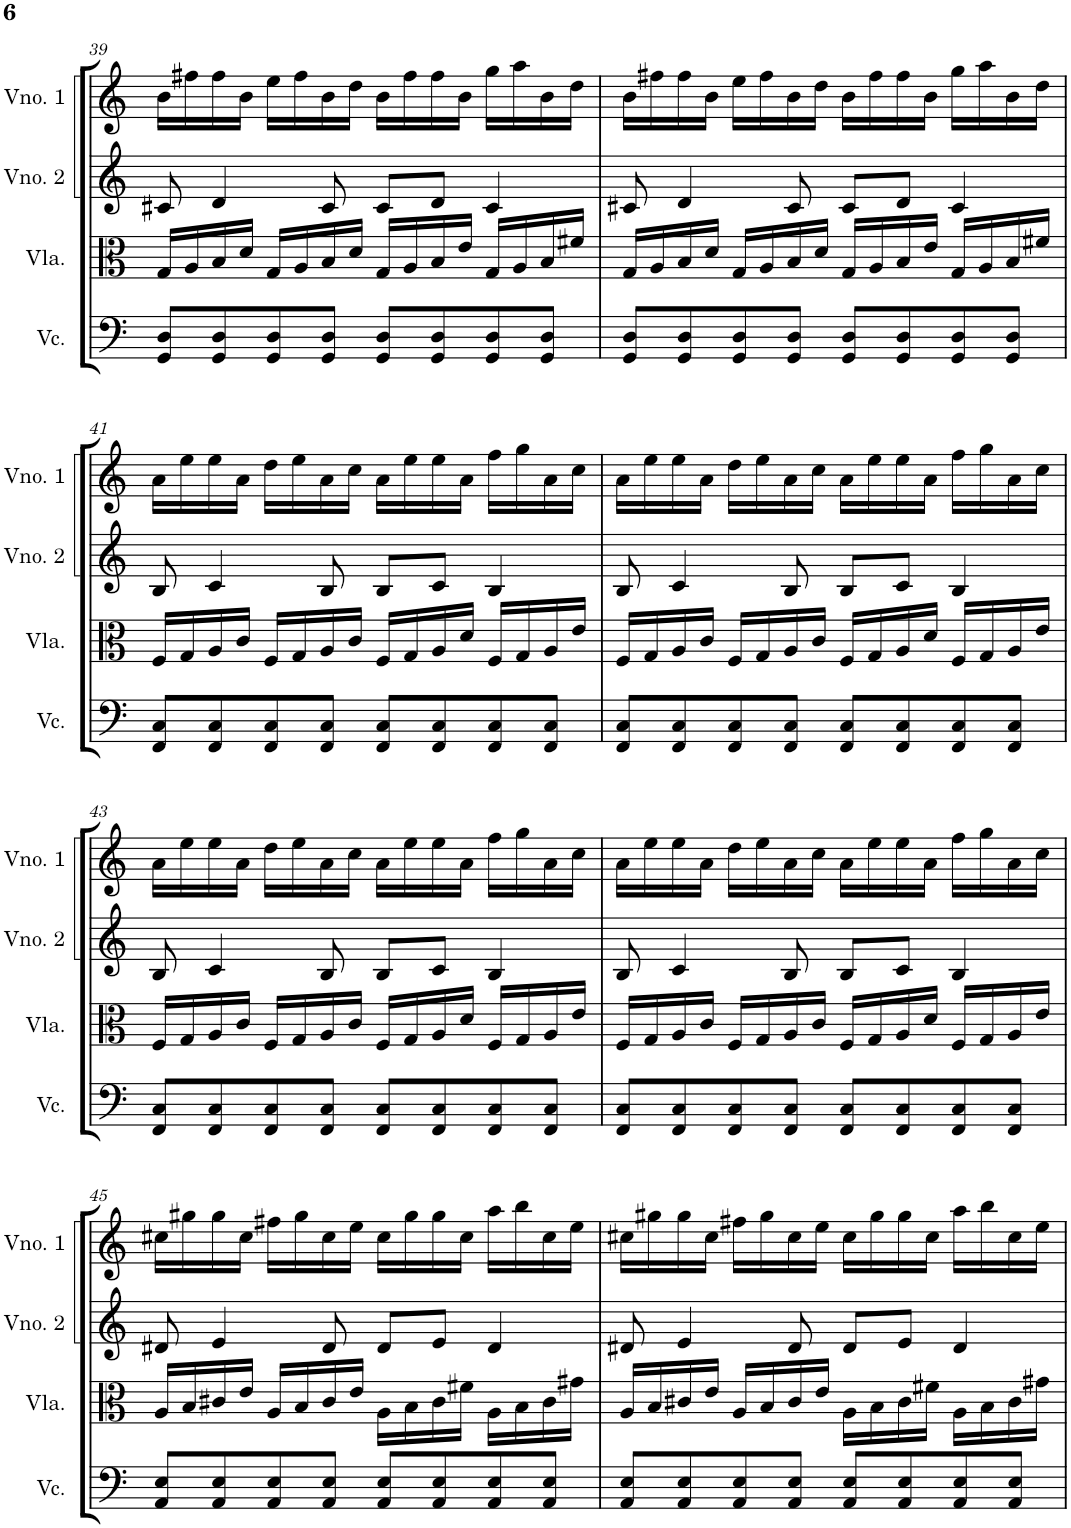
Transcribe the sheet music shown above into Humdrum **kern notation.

**kern	**kern	**kern	**kern
*part4	*part3	*part2	*part1
*staff4	*staff3	*staff2	*staff1
*I"Violoncelo	*I"Viola	*I"Violino 2	*I"Violino 1
*I'Vc.	*I'Vla.	*I'Vno. 2	*I'Vno. 1
!!LO:PB:g=z
*clefF4	*clefC3	*clefG2	*clefG2
*k[]	*k[]	*k[]	*k[]
*M4/4	*M4/4	*M4/4	*M4/4
=39	=39	=39	=39
8GG/ 8D/L	16G/LL	8c#X/	16b\LL
.	16A/	.	16ff#X\
8GG/ 8D/	16B/	4d/	16ff#\
.	16d/JJ	.	16b\JJ
8GG/ 8D/	16G/LL	.	16ee\LL
.	16A/	.	16ff#\
8GG/ 8D/J	16B/	8c#/	16b\
.	16d/JJ	.	16dd\JJ
8GG/ 8D/L	16G/LL	8c#/L	16b\LL
.	16A/	.	16ff#\
8GG/ 8D/	16B/	8d/J	16ff#\
.	16e/JJ	.	16b\JJ
8GG/ 8D/	16G/LL	4c#/	16gg\LL
.	16A/	.	16aa\
8GG/ 8D/J	16B/	.	16b\
.	16f#X/JJ	.	16dd\JJ
=40	=40	=40	=40
8GG/ 8D/L	16G/LL	8c#X/	16b\LL
.	16A/	.	16ff#X\
8GG/ 8D/	16B/	4d/	16ff#\
.	16d/JJ	.	16b\JJ
8GG/ 8D/	16G/LL	.	16ee\LL
.	16A/	.	16ff#\
8GG/ 8D/J	16B/	8c#/	16b\
.	16d/JJ	.	16dd\JJ
8GG/ 8D/L	16G/LL	8c#/L	16b\LL
.	16A/	.	16ff#\
8GG/ 8D/	16B/	8d/J	16ff#\
.	16e/JJ	.	16b\JJ
8GG/ 8D/	16G/LL	4c#/	16gg\LL
.	16A/	.	16aa\
8GG/ 8D/J	16B/	.	16b\
.	16f#X/JJ	.	16dd\JJ
!!LO:LB:g=z
=41	=41	=41	=41
8FF/ 8C/L	16F/LL	8B/	16a\LL
.	16G/	.	16ee\
8FF/ 8C/	16A/	4c/	16ee\
.	16c/JJ	.	16a\JJ
8FF/ 8C/	16F/LL	.	16dd\LL
.	16G/	.	16ee\
8FF/ 8C/J	16A/	8B/	16a\
.	16c/JJ	.	16cc\JJ
8FF/ 8C/L	16F/LL	8B/L	16a\LL
.	16G/	.	16ee\
8FF/ 8C/	16A/	8c/J	16ee\
.	16d/JJ	.	16a\JJ
8FF/ 8C/	16F/LL	4B/	16ff\LL
.	16G/	.	16gg\
8FF/ 8C/J	16A/	.	16a\
.	16e/JJ	.	16cc\JJ
=42	=42	=42	=42
8FF/ 8C/L	16F/LL	8B/	16a\LL
.	16G/	.	16ee\
8FF/ 8C/	16A/	4c/	16ee\
.	16c/JJ	.	16a\JJ
8FF/ 8C/	16F/LL	.	16dd\LL
.	16G/	.	16ee\
8FF/ 8C/J	16A/	8B/	16a\
.	16c/JJ	.	16cc\JJ
8FF/ 8C/L	16F/LL	8B/L	16a\LL
.	16G/	.	16ee\
8FF/ 8C/	16A/	8c/J	16ee\
.	16d/JJ	.	16a\JJ
8FF/ 8C/	16F/LL	4B/	16ff\LL
.	16G/	.	16gg\
8FF/ 8C/J	16A/	.	16a\
.	16e/JJ	.	16cc\JJ
!!LO:LB:g=z
=43	=43	=43	=43
8FF/ 8C/L	16F/LL	8B/	16a\LL
.	16G/	.	16ee\
8FF/ 8C/	16A/	4c/	16ee\
.	16c/JJ	.	16a\JJ
8FF/ 8C/	16F/LL	.	16dd\LL
.	16G/	.	16ee\
8FF/ 8C/J	16A/	8B/	16a\
.	16c/JJ	.	16cc\JJ
8FF/ 8C/L	16F/LL	8B/L	16a\LL
.	16G/	.	16ee\
8FF/ 8C/	16A/	8c/J	16ee\
.	16d/JJ	.	16a\JJ
8FF/ 8C/	16F/LL	4B/	16ff\LL
.	16G/	.	16gg\
8FF/ 8C/J	16A/	.	16a\
.	16e/JJ	.	16cc\JJ
=44	=44	=44	=44
8FF/ 8C/L	16F/LL	8B/	16a\LL
.	16G/	.	16ee\
8FF/ 8C/	16A/	4c/	16ee\
.	16c/JJ	.	16a\JJ
8FF/ 8C/	16F/LL	.	16dd\LL
.	16G/	.	16ee\
8FF/ 8C/J	16A/	8B/	16a\
.	16c/JJ	.	16cc\JJ
8FF/ 8C/L	16F/LL	8B/L	16a\LL
.	16G/	.	16ee\
8FF/ 8C/	16A/	8c/J	16ee\
.	16d/JJ	.	16a\JJ
8FF/ 8C/	16F/LL	4B/	16ff\LL
.	16G/	.	16gg\
8FF/ 8C/J	16A/	.	16a\
.	16e/JJ	.	16cc\JJ
!!LO:LB:g=z
=45	=45	=45	=45
8AA/ 8E/L	16A/LL	8d#X/	16cc#X\LL
.	16B/	.	16gg#X\
8AA/ 8E/	16c#X/	4e/	16gg#\
.	16e/JJ	.	16cc#\JJ
8AA/ 8E/	16A/LL	.	16ff#X\LL
.	16B/	.	16gg#\
8AA/ 8E/J	16c#/	8d#/	16cc#\
.	16e/JJ	.	16ee\JJ
8AA/ 8E/L	16A\LL	8d#/L	16cc#\LL
.	16B\	.	16gg#\
8AA/ 8E/	16c#\	8e/J	16gg#\
.	16f#X\JJ	.	16cc#\JJ
8AA/ 8E/	16A\LL	4d#/	16aa\LL
.	16B\	.	16bb\
8AA/ 8E/J	16c#\	.	16cc#\
.	16g#X\JJ	.	16ee\JJ
=46	=46	=46	=46
8AA/ 8E/L	16A/LL	8d#X/	16cc#X\LL
.	16B/	.	16gg#X\
8AA/ 8E/	16c#X/	4e/	16gg#\
.	16e/JJ	.	16cc#\JJ
8AA/ 8E/	16A/LL	.	16ff#X\LL
.	16B/	.	16gg#\
8AA/ 8E/J	16c#/	8d#/	16cc#\
.	16e/JJ	.	16ee\JJ
8AA/ 8E/L	16A\LL	8d#/L	16cc#\LL
.	16B\	.	16gg#\
8AA/ 8E/	16c#\	8e/J	16gg#\
.	16f#X\JJ	.	16cc#\JJ
8AA/ 8E/	16A\LL	4d#/	16aa\LL
.	16B\	.	16bb\
8AA/ 8E/J	16c#\	.	16cc#\
.	16g#X\JJ	.	16ee\JJ
=	=	=	=
*-	*-	*-	*-
